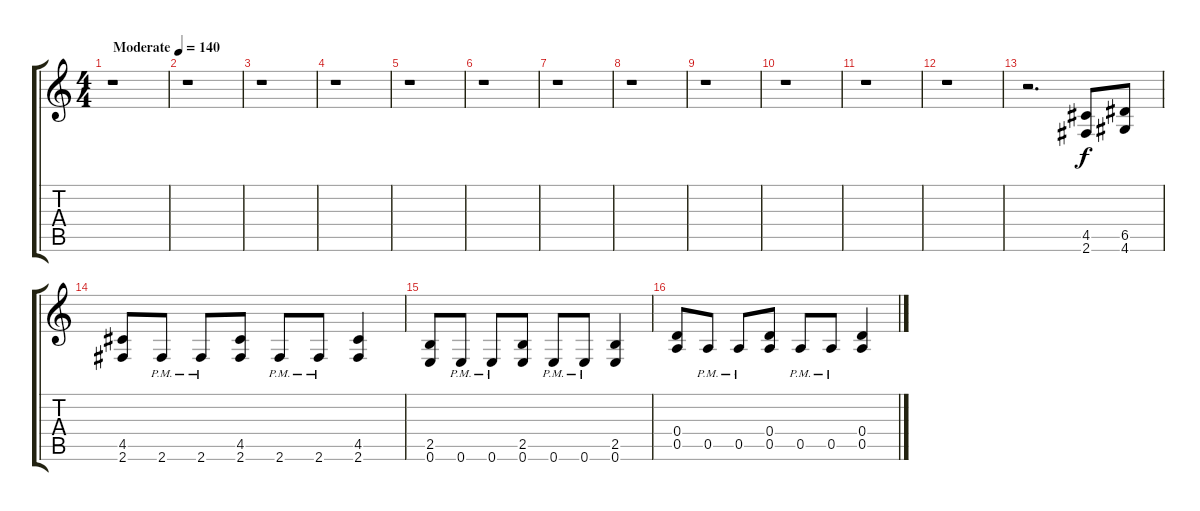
\track "" {instrument overdrivenguitar}
\staff {score tabs}
\tuning (E4 B3 G3 D3 A2 E2) {hide}
\ts (4 4)
\tempo (140 "Moderate")
\clef g2
\ks c
r.1{dy f instrument overdrivenguitar} |
r.1 |
r.1 |
r.1 |
r.1 |
r.1 |
r.1 |
r.1 |
r.1 |
r.1 |
r.1 |
r.1 |
r.2{d} (4.5 2.6).8 (6.5 4.6).8 |
(4.5 2.6).8 2.6{pm}.8 2.6{pm}.8 (4.5 2.6).8 2.6{pm}.8 2.6{pm}.8 (4.5 2.6).4 |
(2.5 0.6).8 0.6{pm}.8 0.6{pm}.8 (2.5 0.6).8 0.6{pm}.8 0.6{pm}.8 (2.5 0.6).4 |
(0.4 0.5).8 0.5{pm}.8 0.5{pm}.8 (0.4 0.5).8 0.5{pm}.8 0.5{pm}.8 (0.4 0.5).4
